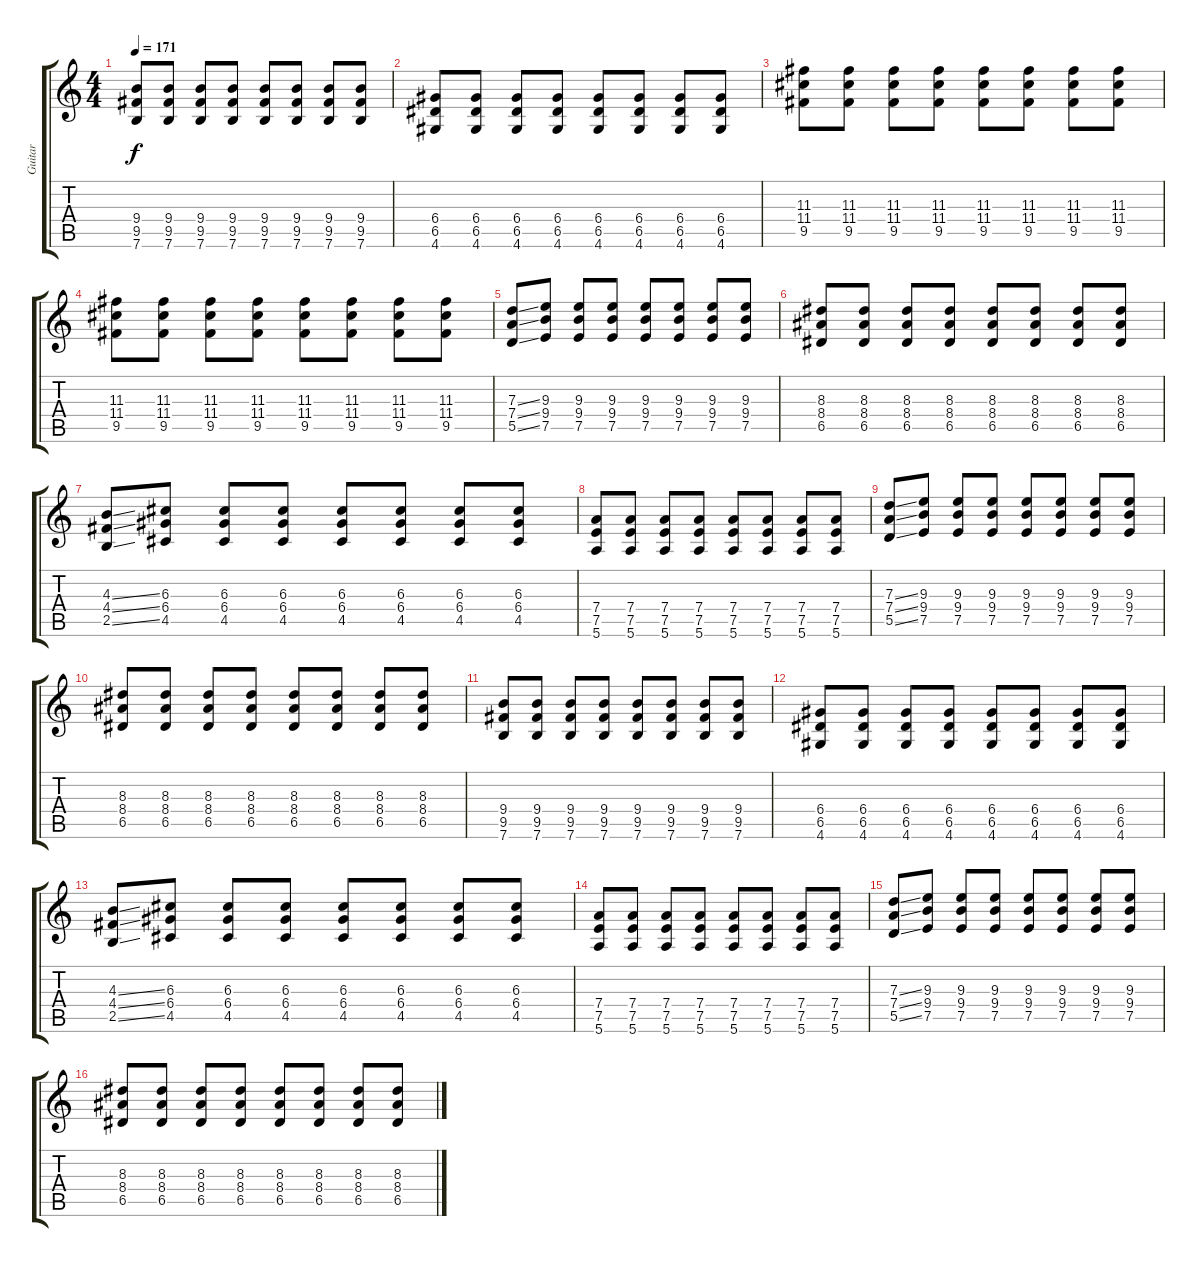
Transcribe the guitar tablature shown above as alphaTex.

\track ("Guitar" "Guitar") {instrument distortionguitar}
\staff {score tabs}
\tuning (E4 B3 G3 D3 A2 E2) {hide}
\ts (4 4)
\tempo 171
\clef g2
\ks c
(9.4 9.5 7.6).8{dy f} (9.4 9.5 7.6).8 (9.4 9.5 7.6).8 (9.4 9.5 7.6).8 (9.4 9.5 7.6).8 (9.4 9.5 7.6).8 (9.4 9.5 7.6).8 (9.4 9.5 7.6).8 |
(6.4 6.5 4.6).8 (6.4 6.5 4.6).8 (6.4 6.5 4.6).8 (6.4 6.5 4.6).8 (6.4 6.5 4.6).8 (6.4 6.5 4.6).8 (6.4 6.5 4.6).8 (6.4 6.5 4.6).8 |
(11.3 11.4 9.5).8 (11.3 11.4 9.5).8 (11.3 11.4 9.5).8 (11.3 11.4 9.5).8 (11.3 11.4 9.5).8 (11.3 11.4 9.5).8 (11.3 11.4 9.5).8 (11.3 11.4 9.5).8 |
(11.3 11.4 9.5).8 (11.3 11.4 9.5).8 (11.3 11.4 9.5).8 (11.3 11.4 9.5).8 (11.3 11.4 9.5).8 (11.3 11.4 9.5).8 (11.3 11.4 9.5).8 (11.3 11.4 9.5).8 |
(7.3{ss} 7.4{ss} 5.5{ss}).8 (9.3 9.4 7.5).8 (9.3 9.4 7.5).8 (9.3 9.4 7.5).8 (9.3 9.4 7.5).8 (9.3 9.4 7.5).8 (9.3 9.4 7.5).8 (9.3 9.4 7.5).8 |
(8.3 8.4 6.5).8 (8.3 8.4 6.5).8 (8.3 8.4 6.5).8 (8.3 8.4 6.5).8 (8.3 8.4 6.5).8 (8.3 8.4 6.5).8 (8.3 8.4 6.5).8 (8.3 8.4 6.5).8 |
(4.3{ss} 4.4{ss} 2.5{ss}).8 (6.3 6.4 4.5).8 (6.3 6.4 4.5).8 (6.3 6.4 4.5).8 (6.3 6.4 4.5).8 (6.3 6.4 4.5).8 (6.3 6.4 4.5).8 (6.3 6.4 4.5).8 |
(7.4 7.5 5.6).8 (7.4 7.5 5.6).8 (7.4 7.5 5.6).8 (7.4 7.5 5.6).8 (7.4 7.5 5.6).8 (7.4 7.5 5.6).8 (7.4 7.5 5.6).8 (7.4 7.5 5.6).8 |
(7.3{ss} 7.4{ss} 5.5{ss}).8 (9.3 9.4 7.5).8 (9.3 9.4 7.5).8 (9.3 9.4 7.5).8 (9.3 9.4 7.5).8 (9.3 9.4 7.5).8 (9.3 9.4 7.5).8 (9.3 9.4 7.5).8 |
(8.3 8.4 6.5).8 (8.3 8.4 6.5).8 (8.3 8.4 6.5).8 (8.3 8.4 6.5).8 (8.3 8.4 6.5).8 (8.3 8.4 6.5).8 (8.3 8.4 6.5).8 (8.3 8.4 6.5).8 |
(9.4 9.5 7.6).8 (9.4 9.5 7.6).8 (9.4 9.5 7.6).8 (9.4 9.5 7.6).8 (9.4 9.5 7.6).8 (9.4 9.5 7.6).8 (9.4 9.5 7.6).8 (9.4 9.5 7.6).8 |
(6.4 6.5 4.6).8 (6.4 6.5 4.6).8 (6.4 6.5 4.6).8 (6.4 6.5 4.6).8 (6.4 6.5 4.6).8 (6.4 6.5 4.6).8 (6.4 6.5 4.6).8 (6.4 6.5 4.6).8 |
(4.3{ss} 4.4{ss} 2.5{ss}).8 (6.3 6.4 4.5).8 (6.3 6.4 4.5).8 (6.3 6.4 4.5).8 (6.3 6.4 4.5).8 (6.3 6.4 4.5).8 (6.3 6.4 4.5).8 (6.3 6.4 4.5).8 |
(7.4 7.5 5.6).8 (7.4 7.5 5.6).8 (7.4 7.5 5.6).8 (7.4 7.5 5.6).8 (7.4 7.5 5.6).8 (7.4 7.5 5.6).8 (7.4 7.5 5.6).8 (7.4 7.5 5.6).8 |
(7.3{ss} 7.4{ss} 5.5{ss}).8 (9.3 9.4 7.5).8 (9.3 9.4 7.5).8 (9.3 9.4 7.5).8 (9.3 9.4 7.5).8 (9.3 9.4 7.5).8 (9.3 9.4 7.5).8 (9.3 9.4 7.5).8 |
(8.3 8.4 6.5).8 (8.3 8.4 6.5).8 (8.3 8.4 6.5).8 (8.3 8.4 6.5).8 (8.3 8.4 6.5).8 (8.3 8.4 6.5).8 (8.3 8.4 6.5).8 (8.3 8.4 6.5).8
